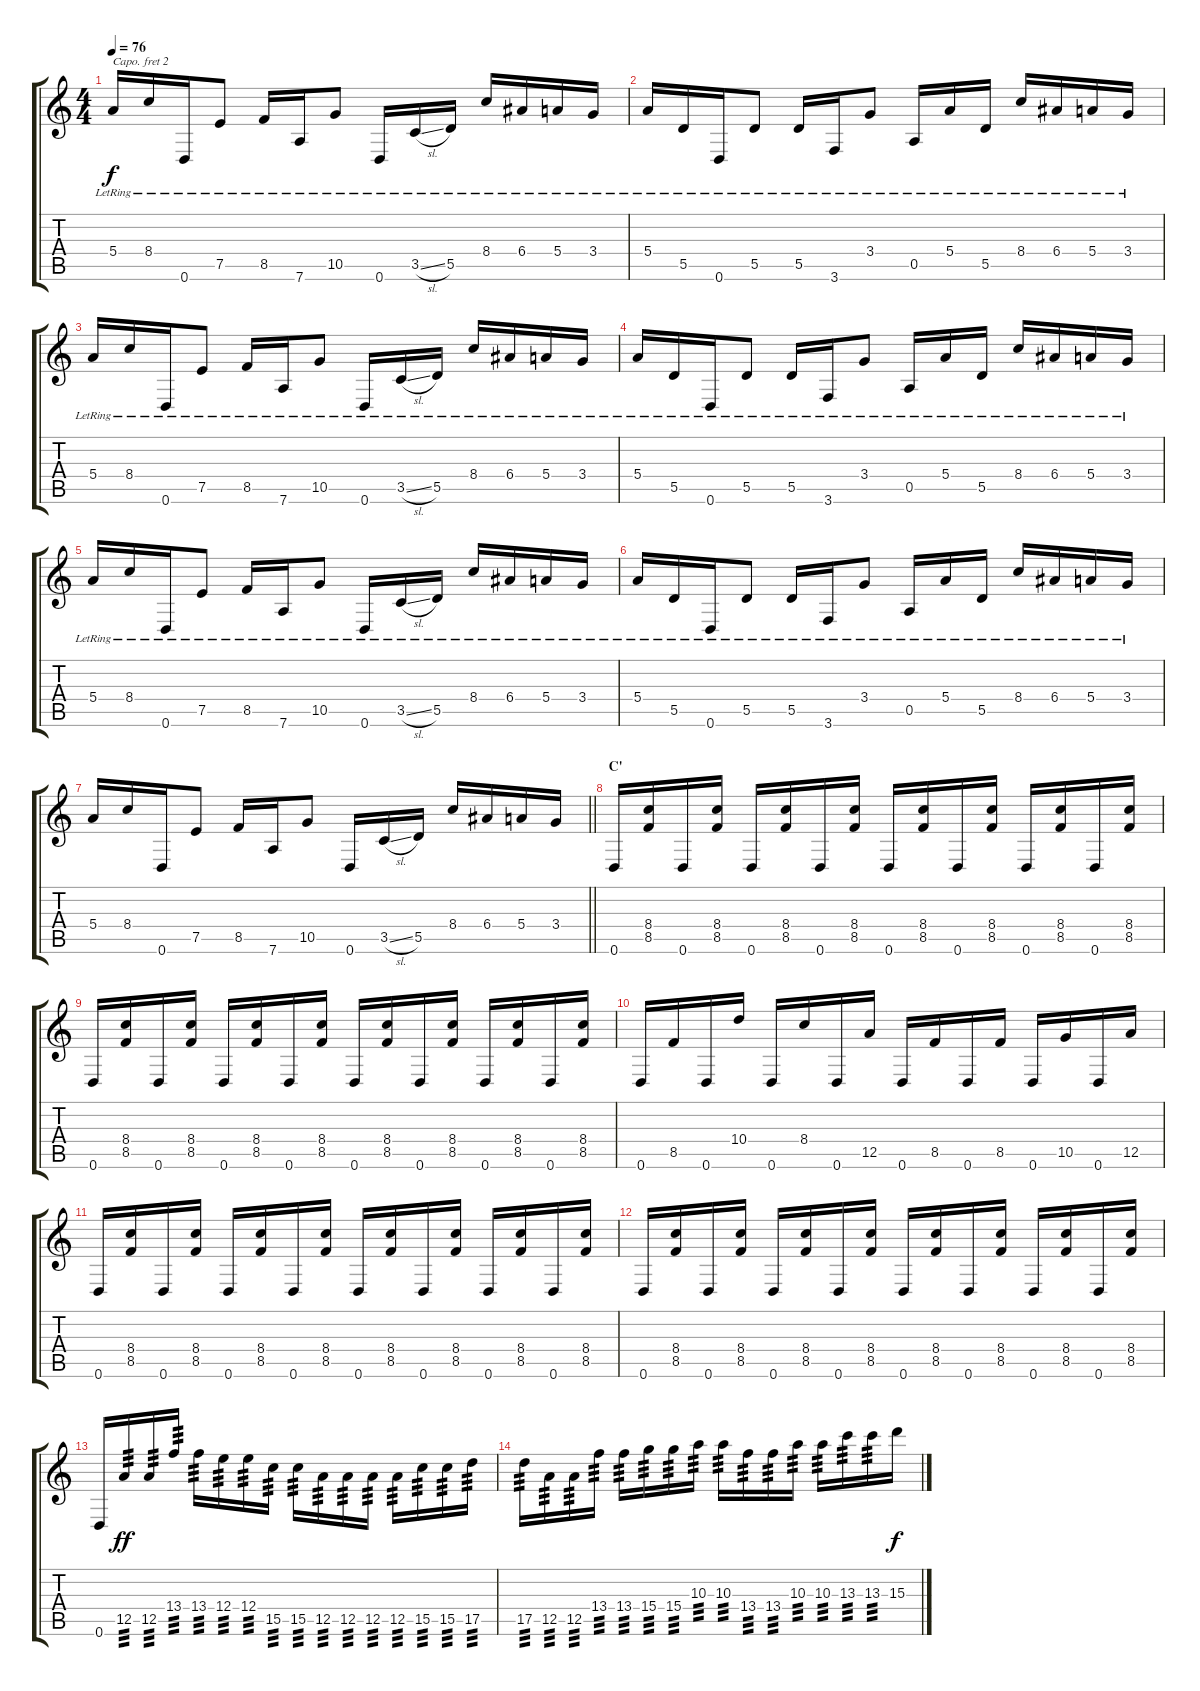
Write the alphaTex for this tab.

\track "" {instrument distortionguitar}
\staff {score tabs}
\capo 2
\tuning (G4 E4 A3 D3 G2 C2) {hide}
\ts (4 4)
\tempo 76
\clef g2
\ks c
5.4{lr}.16{dy f} 8.4{lr}.16 0.6{lr}.16 7.5{lr}.8 8.5{lr}.16 7.6{lr}.16 10.5{lr}.8 0.6{lr}.16 3.5{sl lr}.16 5.5{lr}.16 8.4{lr}.16 6.4{lr}.16 5.4{lr}.16 3.4{lr}.16 |
5.4{lr}.16 5.5{lr}.16 0.6{lr}.16 5.5{lr}.8 5.5{lr}.16 3.6{lr}.16 3.4{lr}.8 0.5{lr}.16 5.4{lr}.16 5.5{lr}.16 8.4{lr}.16 6.4{lr}.16 5.4{lr}.16 3.4{lr}.16 |
5.4{lr}.16 8.4{lr}.16 0.6{lr}.16 7.5{lr}.8 8.5{lr}.16 7.6{lr}.16 10.5{lr}.8 0.6{lr}.16 3.5{sl lr}.16 5.5{lr}.16 8.4{lr}.16 6.4{lr}.16 5.4{lr}.16 3.4{lr}.16 |
5.4{lr}.16 5.5{lr}.16 0.6{lr}.16 5.5{lr}.8 5.5{lr}.16 3.6{lr}.16 3.4{lr}.8 0.5{lr}.16 5.4{lr}.16 5.5{lr}.16 8.4{lr}.16 6.4{lr}.16 5.4{lr}.16 3.4{lr}.16 |
5.4{lr}.16 8.4{lr}.16 0.6{lr}.16 7.5{lr}.8 8.5{lr}.16 7.6{lr}.16 10.5{lr}.8 0.6{lr}.16 3.5{sl lr}.16 5.5{lr}.16 8.4{lr}.16 6.4{lr}.16 5.4{lr}.16 3.4{lr}.16 |
5.4{lr}.16 5.5{lr}.16 0.6{lr}.16 5.5{lr}.8 5.5{lr}.16 3.6{lr}.16 3.4{lr}.8 0.5{lr}.16 5.4{lr}.16 5.5{lr}.16 8.4{lr}.16 6.4{lr}.16 5.4{lr}.16 3.4{lr}.16 |
\barLineRight lightlight
5.4.16 8.4.16 0.6.16 7.5.8 8.5.16 7.6.16 10.5.8 0.6.16 3.5{sl}.16 5.5.16 8.4.16 6.4.16 5.4.16 3.4.16 |
\section ("" "C'")
0.6.16 (8.4 8.5).16 0.6.16 (8.4 8.5).16 0.6.16 (8.4 8.5).16 0.6.16 (8.4 8.5).16 0.6.16 (8.4 8.5).16 0.6.16 (8.4 8.5).16 0.6.16 (8.4 8.5).16 0.6.16 (8.4 8.5).16 |
0.6.16 (8.4 8.5).16 0.6.16 (8.4 8.5).16 0.6.16 (8.4 8.5).16 0.6.16 (8.4 8.5).16 0.6.16 (8.4 8.5).16 0.6.16 (8.4 8.5).16 0.6.16 (8.4 8.5).16 0.6.16 (8.4 8.5).16 |
0.6.16 8.5.16 0.6.16 10.4.16 0.6.16 8.4.16 0.6.16 12.5.16 0.6.16 8.5.16 0.6.16 8.5.16 0.6.16 10.5.16 0.6.16 12.5.16 |
0.6.16 (8.4 8.5).16 0.6.16 (8.4 8.5).16 0.6.16 (8.4 8.5).16 0.6.16 (8.4 8.5).16 0.6.16 (8.4 8.5).16 0.6.16 (8.4 8.5).16 0.6.16 (8.4 8.5).16 0.6.16 (8.4 8.5).16 |
0.6.16 (8.4 8.5).16 0.6.16 (8.4 8.5).16 0.6.16 (8.4 8.5).16 0.6.16 (8.4 8.5).16 0.6.16 (8.4 8.5).16 0.6.16 (8.4 8.5).16 0.6.16 (8.4 8.5).16 0.6.16 (8.4 8.5).16 |
0.6.16 12.5.16{tp 3 dy ff} 12.5.16{tp 3} 13.4.16{tp 3} 13.4.16{tp 3} 12.4.16{tp 3} 12.4.16{tp 3} 15.5.16{tp 3} 15.5.16{tp 3} 12.5.16{tp 3} 12.5.16{tp 3} 12.5.16{tp 3} 12.5.16{tp 3} 15.5.16{tp 3} 15.5.16{tp 3} 17.5.16{tp 3} |
17.5.16{tp 3} 12.5.16{tp 3} 12.5.16{tp 3} 13.4.16{tp 3} 13.4.16{tp 3} 15.4.16{tp 3} 15.4.16{tp 3} 10.3.16{tp 3} 10.3.16{tp 3} 13.4.16{tp 3} 13.4.16{tp 3} 10.3.16{tp 3} 10.3.16{tp 3} 13.3.16{tp 3} 13.3.16{tp 3} 15.3.16{dy f}
